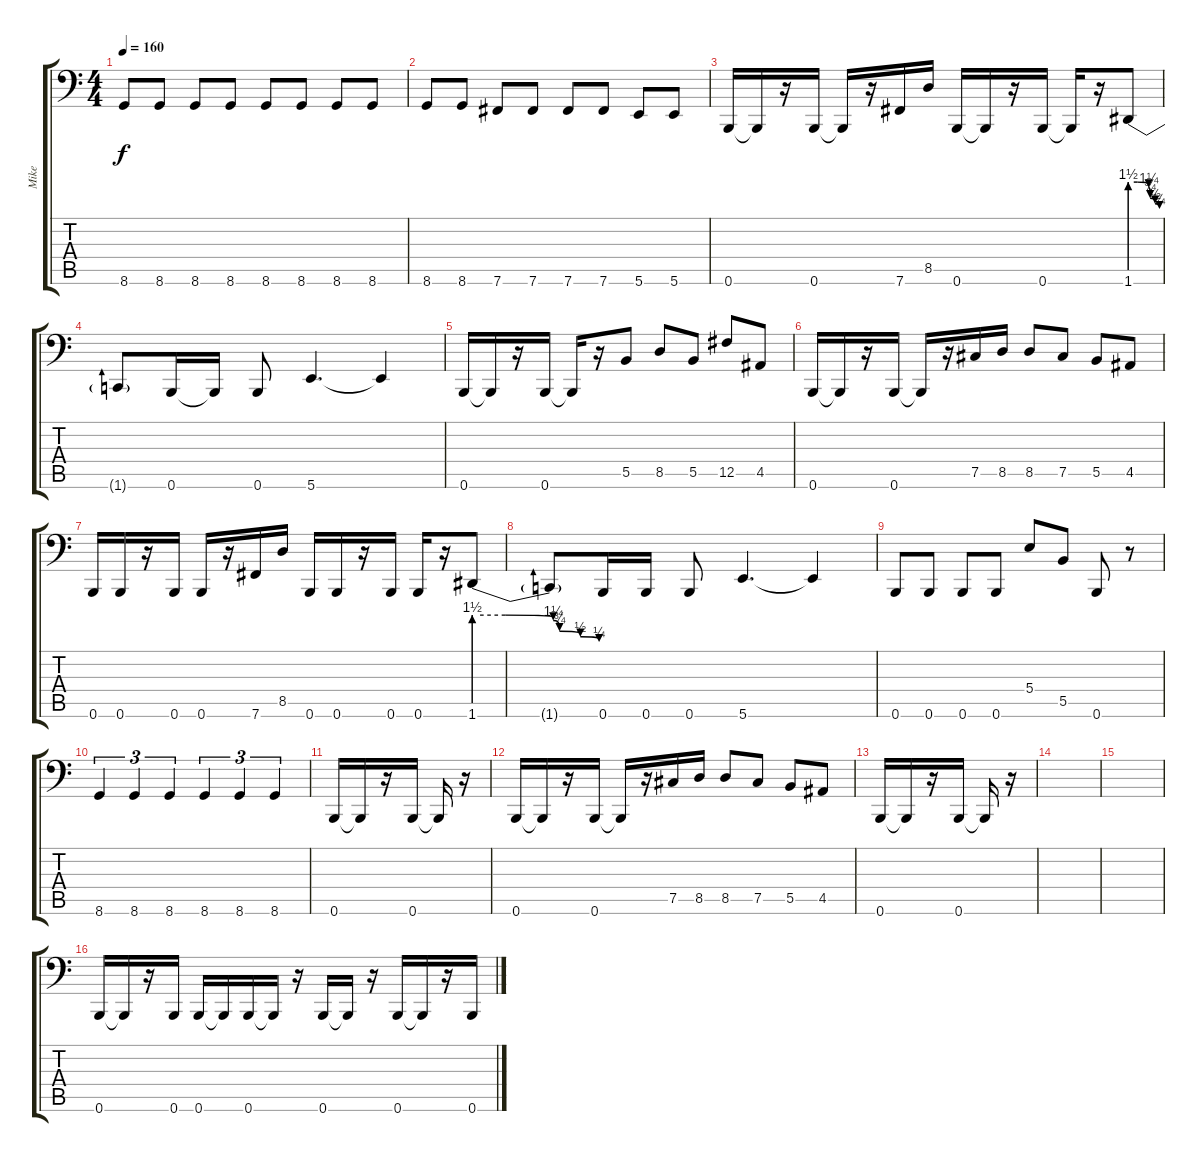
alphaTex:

\track ("Mike" "Mike") {instrument electricbassfinger}
\staff {score tabs}
\tuning (Eb3 B2 Gb2 B1 Gb1 B0) {hide}
\ts (4 4)
\tempo 160
\clef f4
\ks c
8.6.8{dy f} 8.6.8 8.6.8 8.6.8 8.6.8 8.6.8 8.6.8 8.6.8 |
8.6.8 8.6.8 7.6.8 7.6.8 7.6.8 7.6.8 5.6.8 5.6.8 |
0.6.16 0.6{t}.16 r.16 0.6.16 0.6{t}.16 r.16 7.6.16 8.5.16 0.6.16 0.6{t}.16 r.16 0.6.16 0.6{t}.16 r.16 1.6{be (custom 0 6 15 6 38 5 41 3 51 2 60 1)}.8 |
1.6{t}.8 0.6.16 0.6{t}.16 0.6.8 5.6.4{d} 5.6{t}.4 |
0.6.16 0.6{t}.16 r.16 0.6.16 0.6{t}.16 r.16 5.5.8 8.5.8 5.5.8 12.5.8 4.5.8 |
0.6.16 0.6{t}.16 r.16 0.6.16 0.6{t}.16 r.16 7.5.16 8.5.16 8.5.8 7.5.8 5.5.8 4.5.8 |
0.6.16 0.6.16 r.16 0.6.16 0.6.16 r.16 7.6.16 8.5.16 0.6.16 0.6.16 r.16 0.6.16 0.6.16 r.16 1.6{be (custom 0 6 15 6 38 5 41 3 51 2 60 1)}.8 |
1.6{t}.8 0.6.16 0.6.16 0.6.8 5.6.4{d} 5.6{t}.4 |
0.6.8 0.6.8 0.6.8 0.6.8 5.4.8 5.5.8 0.6.8 r.8 |
8.6.4{tu (3 2)} 8.6.4{tu (3 2)} 8.6.4{tu (3 2)} 8.6.4{tu (3 2)} 8.6.4{tu (3 2)} 8.6.4{tu (3 2)} |
0.6.16 0.6{t}.16 r.16 0.6.16 0.6{t}.16 r.16 |
0.6.16 0.6{t}.16 r.16 0.6.16 0.6{t}.16 r.16 7.5.16 8.5.16 8.5.8 7.5.8 5.5.8 4.5.8 |
0.6.16 0.6{t}.16 r.16 0.6.16 0.6{t}.16 r.16 |
|
|
0.6.16 0.6{t}.16 r.16 0.6.16 0.6.16 0.6{t}.16 0.6.16 0.6{t}.16 r.16 0.6.16 0.6{t}.16 r.16 0.6.16 0.6{t}.16 r.16 0.6.16
